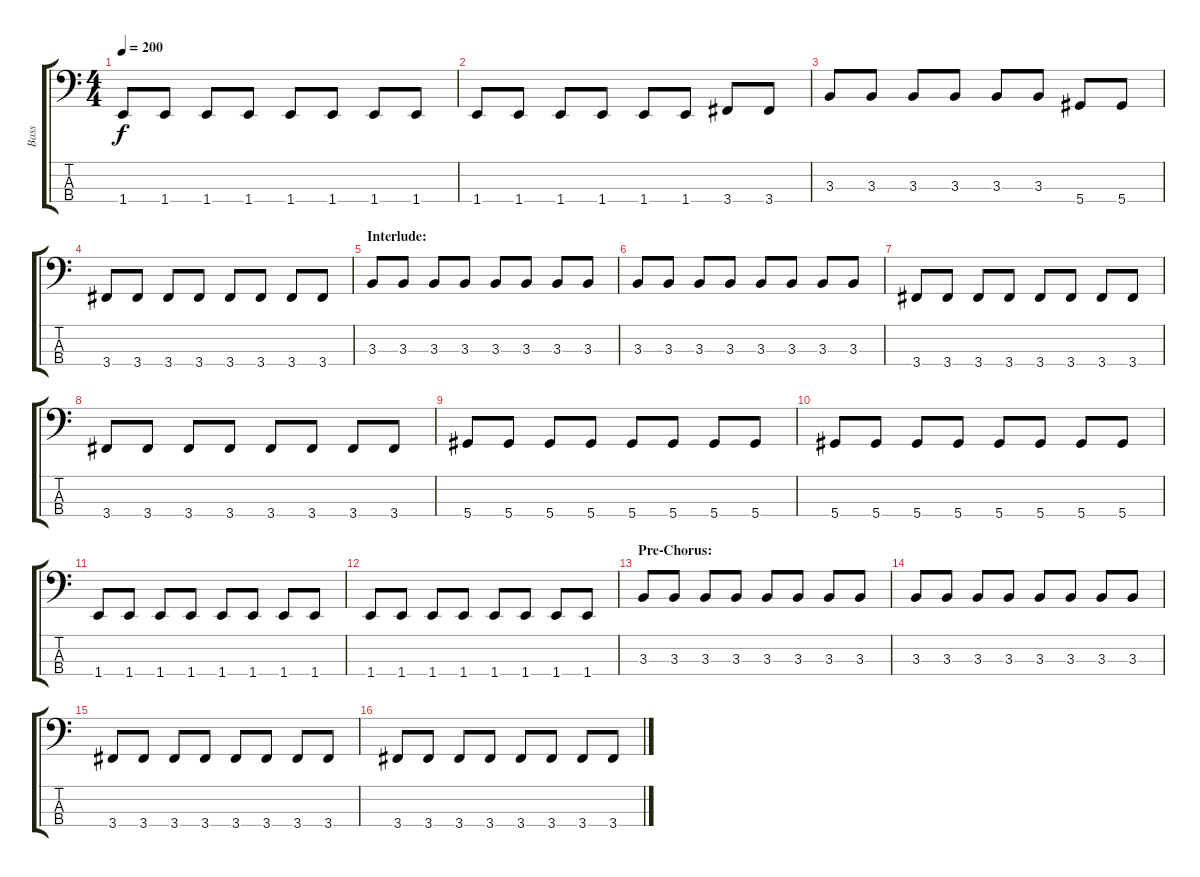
\track ("Bass" "Bass") {instrument electricbasspick}
\staff {score tabs}
\tuning (Gb2 Db2 Ab1 Eb1) {hide}
\ts (4 4)
\tempo 200
\clef f4
\ks c
1.4.8{dy f} 1.4.8 1.4.8 1.4.8 1.4.8 1.4.8 1.4.8 1.4.8 |
1.4.8 1.4.8 1.4.8 1.4.8 1.4.8 1.4.8 3.4.8 3.4.8 |
3.3.8 3.3.8 3.3.8 3.3.8 3.3.8 3.3.8 5.4.8 5.4.8 |
3.4.8 3.4.8 3.4.8 3.4.8 3.4.8 3.4.8 3.4.8 3.4.8 |
\section ("" "Interlude:")
3.3.8 3.3.8 3.3.8 3.3.8 3.3.8 3.3.8 3.3.8 3.3.8 |
3.3.8 3.3.8 3.3.8 3.3.8 3.3.8 3.3.8 3.3.8 3.3.8 |
3.4.8 3.4.8 3.4.8 3.4.8 3.4.8 3.4.8 3.4.8 3.4.8 |
3.4.8 3.4.8 3.4.8 3.4.8 3.4.8 3.4.8 3.4.8 3.4.8 |
5.4.8 5.4.8 5.4.8 5.4.8 5.4.8 5.4.8 5.4.8 5.4.8 |
5.4.8 5.4.8 5.4.8 5.4.8 5.4.8 5.4.8 5.4.8 5.4.8 |
1.4.8 1.4.8 1.4.8 1.4.8 1.4.8 1.4.8 1.4.8 1.4.8 |
1.4.8 1.4.8 1.4.8 1.4.8 1.4.8 1.4.8 1.4.8 1.4.8 |
\section ("" "Pre-Chorus:")
3.3.8 3.3.8 3.3.8 3.3.8 3.3.8 3.3.8 3.3.8 3.3.8 |
3.3.8 3.3.8 3.3.8 3.3.8 3.3.8 3.3.8 3.3.8 3.3.8 |
3.4.8 3.4.8 3.4.8 3.4.8 3.4.8 3.4.8 3.4.8 3.4.8 |
3.4.8 3.4.8 3.4.8 3.4.8 3.4.8 3.4.8 3.4.8 3.4.8
